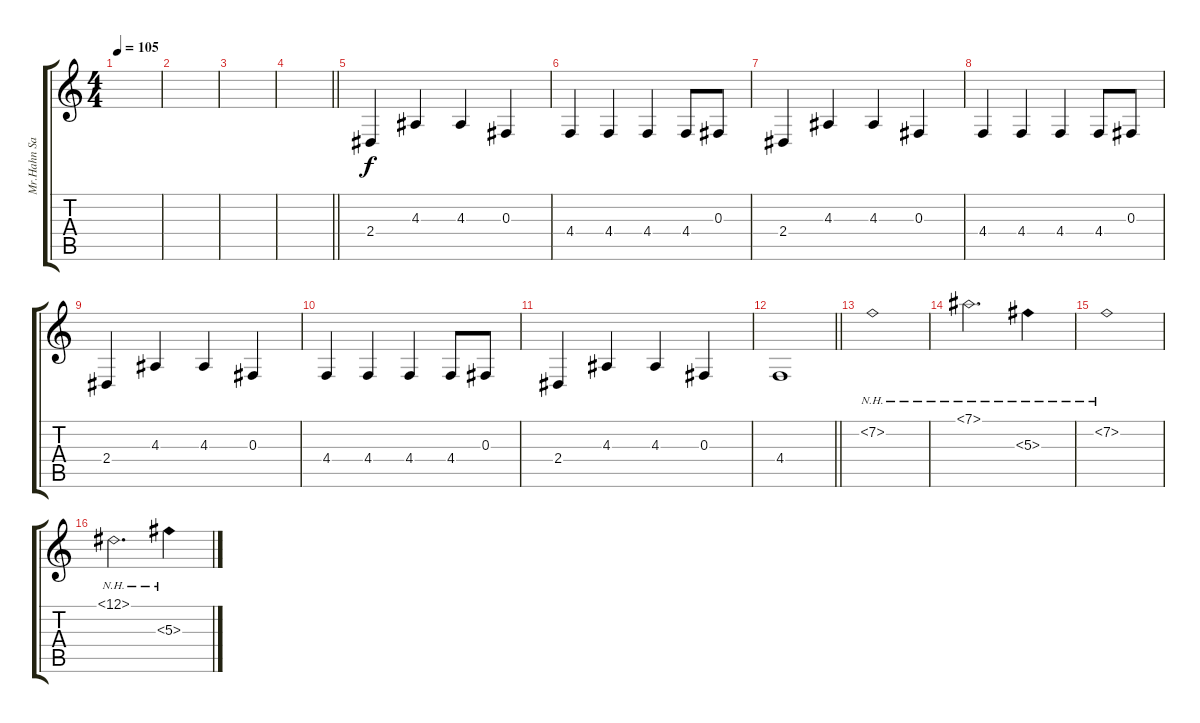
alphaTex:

\track ("Mr.Hahn Sampler2" "Mr.Hahn Sa") {instrument acousticgrandpiano}
\staff {score tabs}
\tuning (Eb4 Bb3 Gb3 Db3 Ab2 Db2) {hide}
\ts (4 4)
\tempo 105
\clef g2
\ks c
|
|
|
\barLineRight lightlight
|
2.4.4{volume 6} 4.3.4 4.3.4 0.3.4 |
4.4.4 4.4.4 4.4.4 4.4.8 0.3.8 |
2.4.4 4.3.4 4.3.4 0.3.4 |
4.4.4 4.4.4 4.4.4 4.4.8 0.3.8 |
2.4.4 4.3.4 4.3.4 0.3.4 |
4.4.4 4.4.4 4.4.4 4.4.8 0.3.8 |
2.4.4 4.3.4 4.3.4 0.3.4 |
\barLineRight lightlight
4.4.1{volume 0} |
7.2{nh}.1{volume 8 instrument distortionguitar} |
7.1{nh}.2{d} 5.3{nh}.4 |
7.2{nh}.1 |
12.1{nh}.2{d} 5.3{nh}.4
